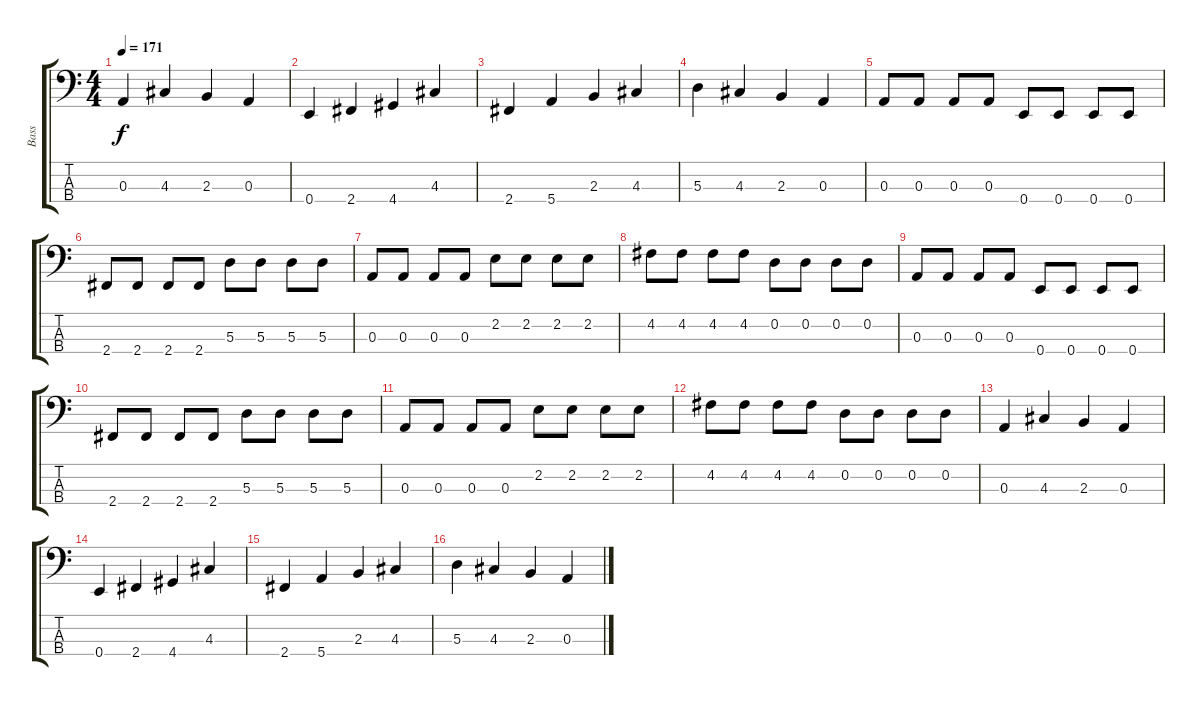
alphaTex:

\track ("Bass " "Bass ") {instrument electricbasspick}
\staff {score tabs}
\tuning (G2 D2 A1 E1) {hide}
\ts (4 4)
\tempo 171
\clef f4
\ks c
0.3.4{dy f} 4.3.4 2.3.4 0.3.4 |
0.4.4 2.4.4 4.4.4 4.3.4 |
2.4.4 5.4.4 2.3.4 4.3.4 |
5.3.4 4.3.4 2.3.4 0.3.4 |
0.3.8 0.3.8 0.3.8 0.3.8 0.4.8 0.4.8 0.4.8 0.4.8 |
2.4.8 2.4.8 2.4.8 2.4.8 5.3.8 5.3.8 5.3.8 5.3.8 |
0.3.8 0.3.8 0.3.8 0.3.8 2.2.8 2.2.8 2.2.8 2.2.8 |
4.2.8 4.2.8 4.2.8 4.2.8 0.2.8 0.2.8 0.2.8 0.2.8 |
0.3.8 0.3.8 0.3.8 0.3.8 0.4.8 0.4.8 0.4.8 0.4.8 |
2.4.8 2.4.8 2.4.8 2.4.8 5.3.8 5.3.8 5.3.8 5.3.8 |
0.3.8 0.3.8 0.3.8 0.3.8 2.2.8 2.2.8 2.2.8 2.2.8 |
4.2.8 4.2.8 4.2.8 4.2.8 0.2.8 0.2.8 0.2.8 0.2.8 |
0.3.4 4.3.4 2.3.4 0.3.4 |
0.4.4 2.4.4 4.4.4 4.3.4 |
2.4.4 5.4.4 2.3.4 4.3.4 |
5.3.4 4.3.4 2.3.4 0.3.4
